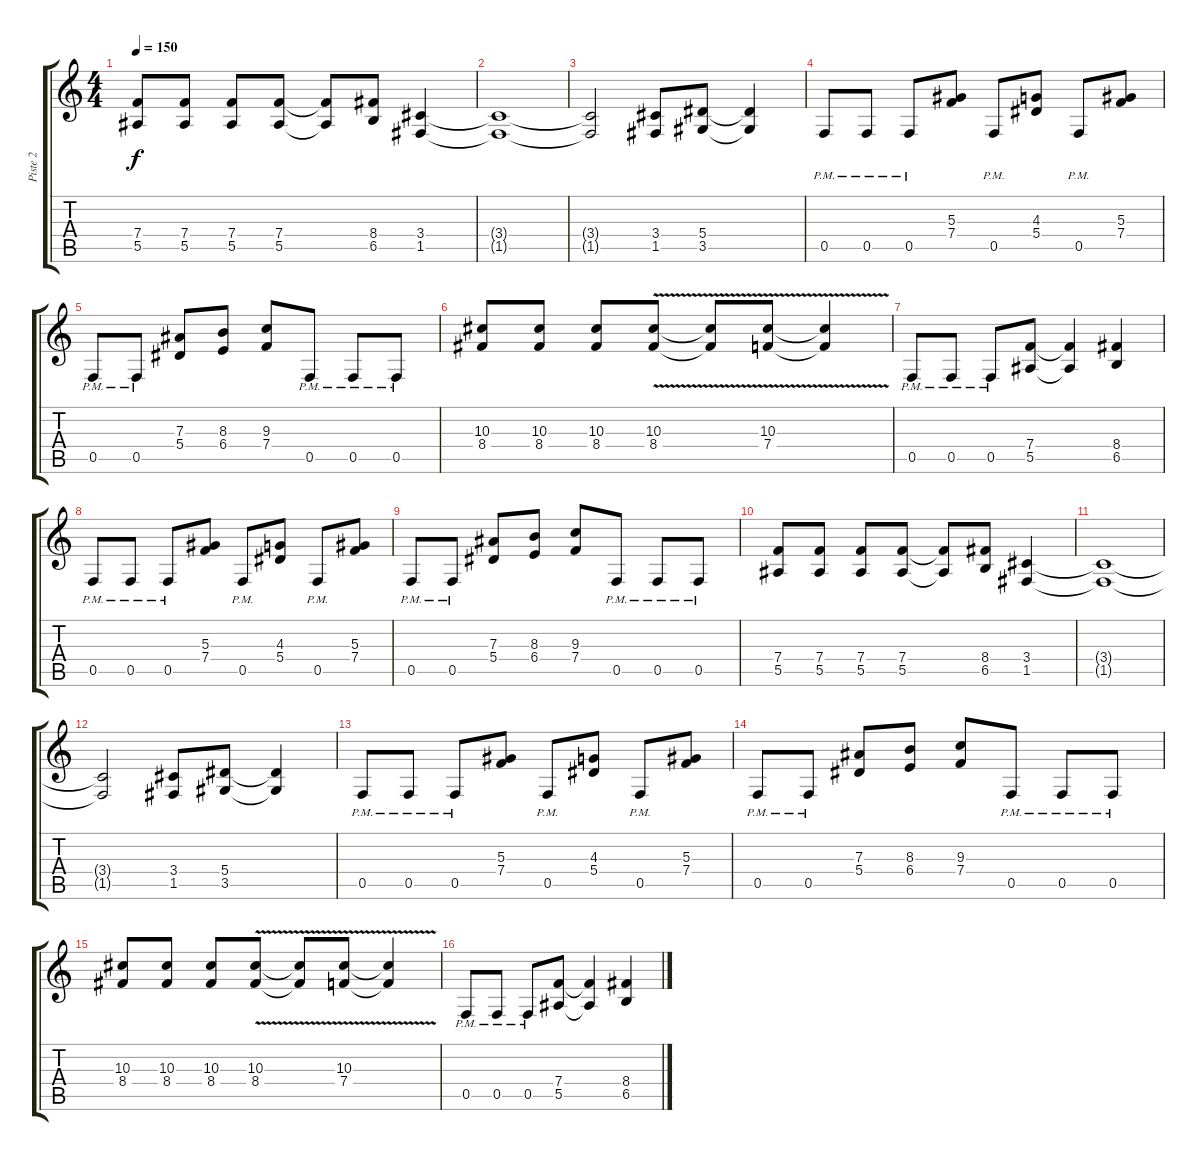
\track ("Piste 2" "Piste 2") {instrument distortionguitar}
\staff {score tabs}
\tuning (C4 G3 Eb3 Bb2 F2 C2) {hide}
\ts (4 4)
\tempo 150
\clef g2
\ks c
(7.4 5.5).8{dy f} (7.4 5.5).8 (7.4 5.5).8 (7.4 5.5).8 (7.4{t} 5.5{t}).8 (8.4 6.5).8 (3.4 1.5).4 |
(3.4{t} 1.5{t}).1 |
(3.4{t} 1.5{t}).2 (3.4 1.5).8 (5.4 3.5).8 (5.4{t} 3.5{t}).4 |
0.5{pm}.8 0.5{pm}.8 0.5{pm}.8 (5.3 7.4).8 0.5{pm}.8 (4.3 5.4).8 0.5{pm}.8 (5.3 7.4).8 |
0.5{pm}.8 0.5{pm}.8 (7.3 5.4).8 (8.3 6.4).8 (9.3 7.4).8 0.5{pm}.8 0.5{pm}.8 0.5{pm}.8 |
(10.3 8.4).8 (10.3 8.4).8 (10.3 8.4).8 (10.3{v} 8.4{v}).8 (10.3{t} 8.4{t}).8 (10.3{v} 7.4{v}).8 (10.3{t} 7.4{t}).4 |
0.5{pm}.8 0.5{pm}.8 0.5{pm}.8 (7.4 5.5).8 (7.4{t} 5.5{t}).4 (8.4 6.5).4 |
0.5{pm}.8 0.5{pm}.8 0.5{pm}.8 (5.3 7.4).8 0.5{pm}.8 (4.3 5.4).8 0.5{pm}.8 (5.3 7.4).8 |
0.5{pm}.8 0.5{pm}.8 (7.3 5.4).8 (8.3 6.4).8 (9.3 7.4).8 0.5{pm}.8 0.5{pm}.8 0.5{pm}.8 |
(7.4 5.5).8 (7.4 5.5).8 (7.4 5.5).8 (7.4 5.5).8 (7.4{t} 5.5{t}).8 (8.4 6.5).8 (3.4 1.5).4 |
(3.4{t} 1.5{t}).1 |
(3.4{t} 1.5{t}).2 (3.4 1.5).8 (5.4 3.5).8 (5.4{t} 3.5{t}).4 |
0.5{pm}.8 0.5{pm}.8 0.5{pm}.8 (5.3 7.4).8 0.5{pm}.8 (4.3 5.4).8 0.5{pm}.8 (5.3 7.4).8 |
0.5{pm}.8 0.5{pm}.8 (7.3 5.4).8 (8.3 6.4).8 (9.3 7.4).8 0.5{pm}.8 0.5{pm}.8 0.5{pm}.8 |
(10.3 8.4).8 (10.3 8.4).8 (10.3 8.4).8 (10.3{v} 8.4{v}).8 (10.3{t} 8.4{t}).8 (10.3{v} 7.4{v}).8 (10.3{t} 7.4{t}).4 |
0.5{pm}.8 0.5{pm}.8 0.5{pm}.8 (7.4 5.5).8 (7.4{t} 5.5{t}).4 (8.4 6.5).4
